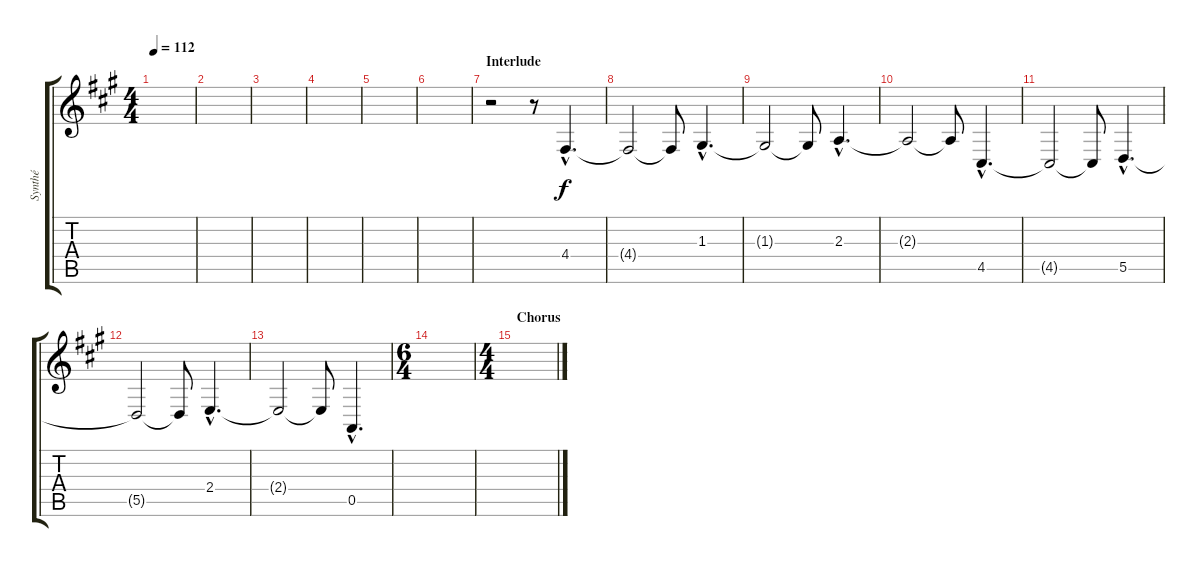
\track ("Synthé" "Synthé") {instrument lead1square}
\staff {score tabs}
\tuning (E4 B3 G3 D3 A2 E2) {hide}
\ts (4 4)
\tempo 112
\clef g2
\ks a
|
|
|
|
|
|
\section ("" "Interlude")
r.2 r.8 4.4{hac}.4{d} |
4.4{t}.2 4.4{t}.8 1.3{hac}.4{d} |
1.3{t}.2 1.3{t}.8 2.3{hac}.4{d} |
2.3{t}.2 2.3{t}.8 4.5{hac}.4{d} |
4.5{t}.2 4.5{t}.8 5.5{hac}.4{d} |
5.5{t}.2 5.5{t}.8 2.4{hac}.4{d} |
2.4{t}.2 2.4{t}.8 0.5{hac}.4{d} |
\ts (6 4)
|
\ts (4 4)
\section ("" "Chorus")
